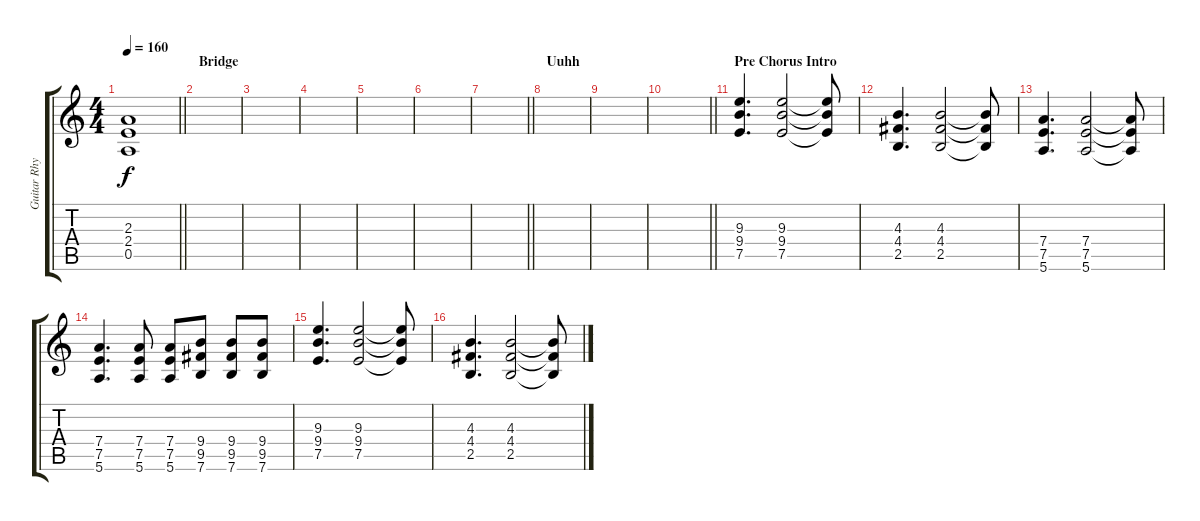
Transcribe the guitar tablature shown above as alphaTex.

\track ("Guitar Rhythm" "Guitar Rhy") {instrument distortionguitar}
\staff {score tabs}
\tuning (E4 B3 G3 D3 A2 E2) {hide}
\ts (4 4)
\tempo 160
\clef g2
\barLineRight lightlight
\ks c
(2.3{t} 2.4{t} 0.5{t}).1{dy f} |
\section ("" "Bridge")
|
|
|
|
|
\barLineRight lightlight
|
\section ("" "Uuhh")
|
|
\barLineRight lightlight
|
\section ("" "Pre Chorus Intro")
(9.3 9.4 7.5).4{d} (9.3 9.4 7.5).2 (9.3{t} 9.4{t} 7.5{t}).8 |
(4.3 4.4 2.5).4{d} (4.3 4.4 2.5).2 (4.3{t} 4.4{t} 2.5{t}).8 |
(7.4 7.5 5.6).4{d} (7.4 7.5 5.6).2 (7.4{t} 7.5{t} 5.6{t}).8 |
(7.4 7.5 5.6).4{d} (7.4 7.5 5.6).8 (7.4 7.5 5.6).8 (9.4 9.5 7.6).8 (9.4 9.5 7.6).8 (9.4 9.5 7.6).8 |
(9.3 9.4 7.5).4{d} (9.3 9.4 7.5).2 (9.3{t} 9.4{t} 7.5{t}).8 |
(4.3 4.4 2.5).4{d} (4.3 4.4 2.5).2 (4.3{t} 4.4{t} 2.5{t}).8
